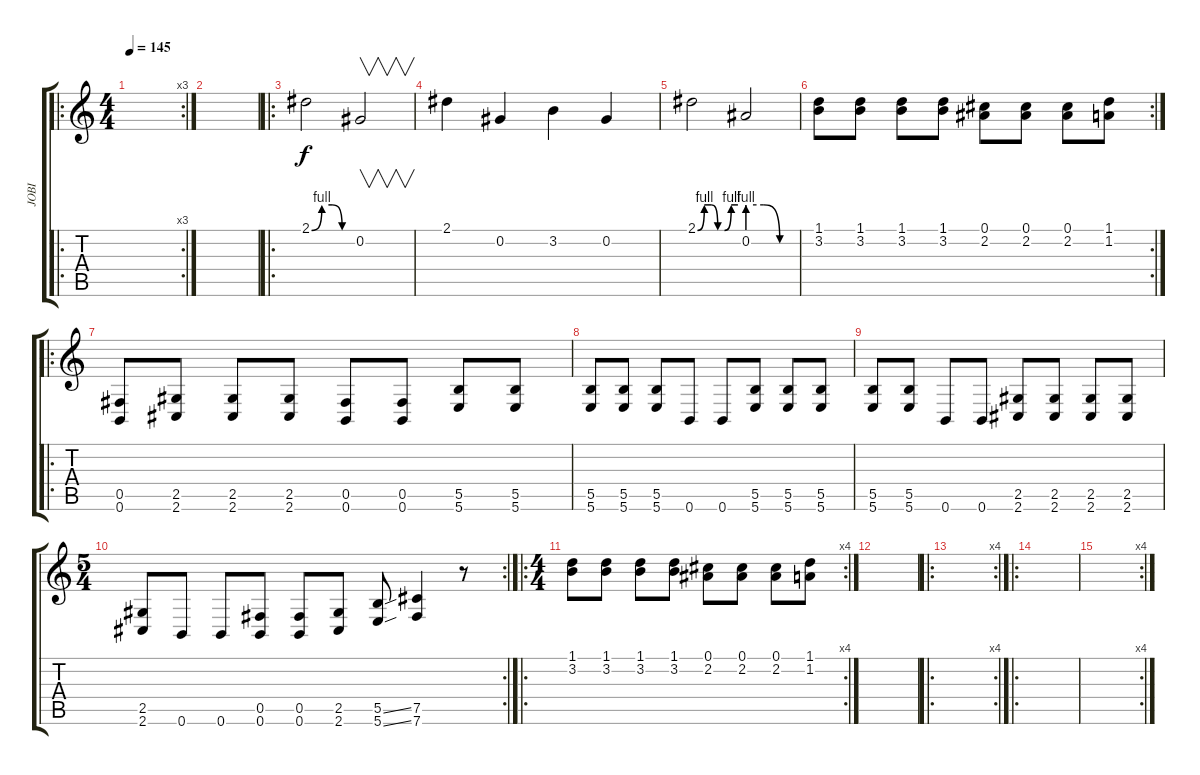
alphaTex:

\track ("JOBI" "JOBI") {instrument overdrivenguitar}
\staff {score tabs}
\tuning (Db4 Ab3 E3 B2 Gb2 B1) {hide}
\ro
\rc 3
\ts (4 4)
\tempo 145
\clef g2
\ks c
|
|
\ro
2.1{be (custom 0 0 15 4 30 4 45 0 60 0)}.2 0.2.2{v} |
2.1.4 0.2.4 3.2.4 0.2.4 |
2.1{be (custom 0 0 10 4 20 4 30 0 40 0 50 4 60 4)}.2 0.2{be (custom 0 4 20 4 40 0 60 0)}.2 |
\rc 2
(1.1 3.2).8 (1.1 3.2).8 (1.1 3.2).8 (1.1 3.2).8 (0.1 2.2).8 (0.1 2.2).8 (0.1 2.2).8 (1.1 1.2).8 |
\ro
(0.5 0.6).8 (2.5 2.6).8 (2.5 2.6).8 (2.5 2.6).8 (0.5 0.6).8 (0.5 0.6).8 (5.5 5.6).8 (5.5 5.6).8 |
(5.5 5.6).8 (5.5 5.6).8 (5.5 5.6).8 0.6.8 0.6.8 (5.5 5.6).8 (5.5 5.6).8 (5.5 5.6).8 |
(5.5 5.6).8 (5.5 5.6).8 0.6.8 0.6.8 (2.5 2.6).8 (2.5 2.6).8 (2.5 2.6).8 (2.5 2.6).8 |
\rc 2
\ts (5 4)
(2.5 2.6).8 0.6.8 0.6.8 (0.5 0.6).8 (0.5 0.6).8 (2.5 2.6).8 (5.5{ss} 5.6{ss}).8 (7.5 7.6).4 r.8 |
\ro
\rc 4
\ts (4 4)
(1.1 3.2).8 (1.1 3.2).8 (1.1 3.2).8 (1.1 3.2).8 (0.1 2.2).8 (0.1 2.2).8 (0.1 2.2).8 (1.1 1.2).8 |
|
\ro
\rc 4
|
\ro
|
\rc 4
